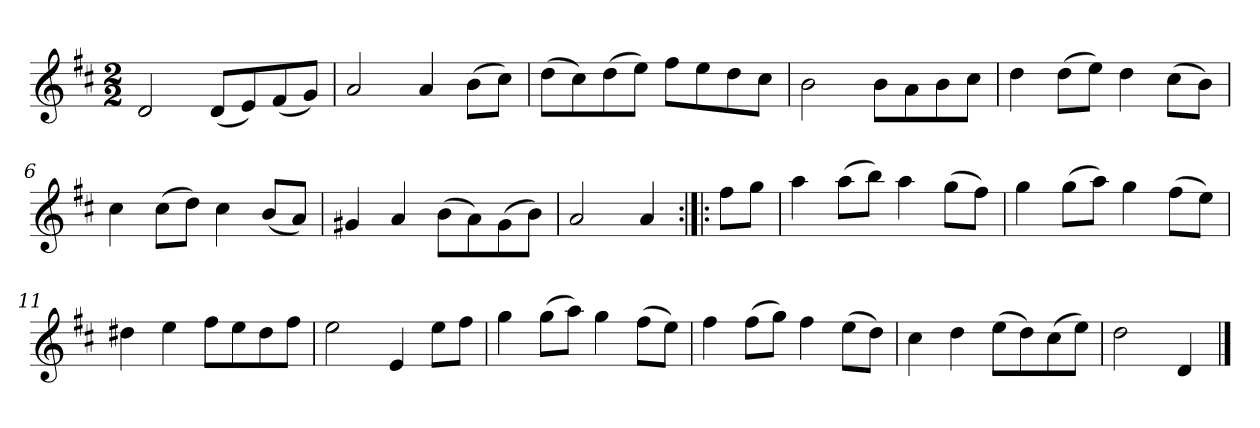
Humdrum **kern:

**kern
*part1
*staff1
*clefG2
*k[f#c#]
*D:
*M2/2
*MM120
=1
2d
(8d/L
8e/)
(8f#/
8g/J)
=2
2a
4a
(8b\L
8cc#\J)
=3
(8dd\L
8cc#\)
(8dd\
8ee\J)
8ff#\L
8ee\
8dd\
8cc#\J
=4
2b
8b\L
8a\
8b\
8cc#\J
=5
4dd
(8dd\L
8ee\J)
4dd
(8cc#\L
8b\J)
=6
4cc#
(8cc#\L
8dd\J)
4cc#
(8b/L
8a/J)
=7
4g#X
4a
(8b\L
8a\)
(8g#\
8b\J)
=8
2a
4a
=:|!|:
8ff#\L
8gg\J
=9
4aa
(8aa\L
8bb\J)
4aa
(8gg\L
8ff#\J)
=10
4gg
(8gg\L
8aa\J)
4gg
(8ff#\L
8ee\J)
=11
4dd#X
4ee
8ff#\L
8ee\
8dd#\
8ff#\J
=12
2ee
4e
8ee\L
8ff#\J
=13
4gg
(8gg\L
8aa\J)
4gg
(8ff#\L
8ee\J)
=14
4ff#
(8ff#\L
8gg\J)
4ff#
(8ee\L
8dd\J)
=15
4cc#
4dd
(8ee\L
8dd\)
(8cc#\
8ee\J)
=16
2dd
4d
==
*-
